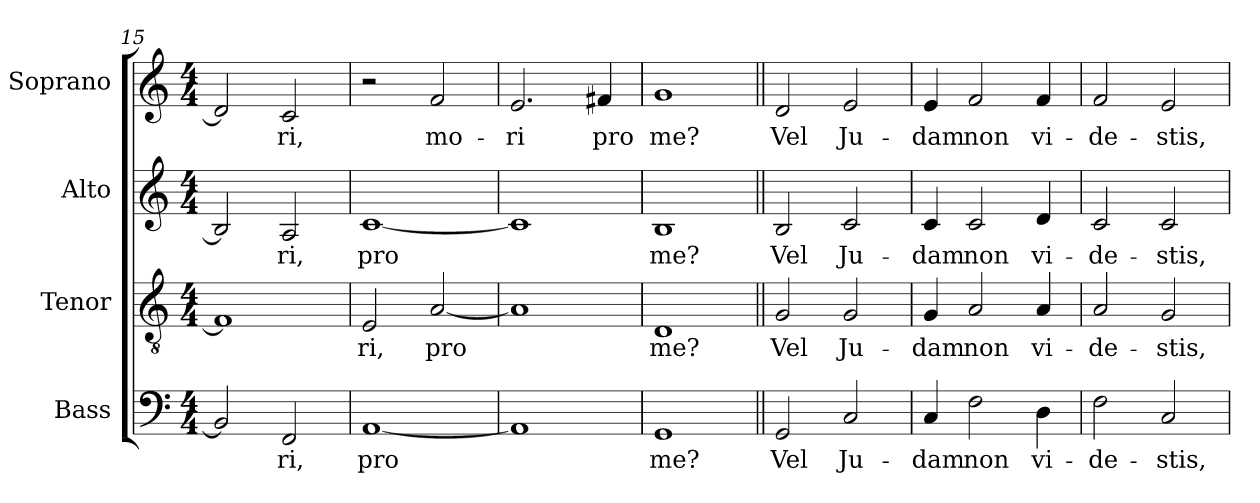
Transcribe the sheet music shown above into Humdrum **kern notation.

**kern	**text	**kern	**text	**kern	**text	**kern	**text
*part4	*part4	*part3	*part3	*part2	*part2	*part1	*part1
*staff4	*staff4	*staff3	*staff3	*staff2	*staff2	*staff1	*staff1
*I"Bass	*	*I"Tenor	*	*I"Alto	*	*I"Soprano	*
*I'B.	*	*I'T.	*	*I'A.	*	*I'S.	*
*clefF4	*	*clefGv2	*	*clefG2	*	*clefG2	*
*	*	*ITrd7c12	*	*	*	*	*
*k[]	*	*k[]	*	*k[]	*	*k[]	*
*C:	*	*C:	*	*C:	*	*C:	*
*M4/4	*	*M4/4	*	*M4/4	*	*M4/4	*
=15	=15	=15	=15	=15	=15	=15	=15
2BB-i/]	.	1FFi]	.	2B-i/]	.	2di/]	.
!	!LO:LY:b:color=#000000	!	!	!	!	!	!
!	!	!	!	!	!LO:LY:b:color=#000000	!	!
!	!	!	!	!	!	!	!LO:LY:b:color=#000000
2FFi/	-ri,	.	.	2Ai/	-ri,	2ci/	-ri,
=16	=16	=16	=16	=16	=16	=16	=16
!	!LO:LY:b:color=#000000	!	!	!	!	!	!
!	!	!	!LO:LY:b:color=#000000	!	!	!	!
!	!	!	!	!	!LO:LY:b:color=#000000	!	!
[1AAi	pro	2EEi/	-ri,	[1ci	pro	2r	.
!	!	!	!LO:LY:b:color=#000000	!	!	!	!
!	!	!	!	!	!	!	!LO:LY:b:color=#000000
.	.	[2AAi/	pro	.	.	2fi/	mo-
=17	=17	=17	=17	=17	=17	=17	=17
!	!	!	!	!	!	!	!LO:LY:b:color=#000000
1AAi]	.	1AAi]	.	1ci]	.	2.ei/	-ri
!	!	!	!	!	!	!	!LO:LY:b:color=#000000
.	.	.	.	.	.	4f#Xi/	pro
=18	=18	=18	=18	=18	=18	=18	=18
!	!LO:LY:b:color=#000000	!	!	!	!	!	!
!	!	!	!LO:LY:b:color=#000000	!	!	!	!
!	!	!	!	!	!LO:LY:b:color=#000000	!	!
!	!	!	!	!	!	!	!LO:LY:b:color=#000000
1GGi	me?	1DDi	me?	1Bi	me?	1gi	me?
!!LO:LB:g=z
=19||	=19||	=19||	=19||	=19||	=19||	=19||	=19||
!	!LO:LY:b:color=#000000	!	!	!	!	!	!
!	!	!	!LO:LY:b:color=#000000	!	!	!	!
!	!	!	!	!	!LO:LY:b:color=#000000	!	!
!	!	!	!	!	!	!	!LO:LY:b:color=#000000
2GGi/	Vel	2GGi/	Vel	2Bi/	Vel	2di/	Vel
!	!LO:LY:b:color=#000000	!	!	!	!	!	!
!	!	!	!LO:LY:b:color=#000000	!	!	!	!
!	!	!	!	!	!LO:LY:b:color=#000000	!	!
!	!	!	!	!	!	!	!LO:LY:b:color=#000000
2Ci/	Ju-	2GGi/	Ju-	2ci/	Ju-	2ei/	Ju-
=20	=20	=20	=20	=20	=20	=20	=20
!	!LO:LY:b:color=#000000	!	!	!	!	!	!
!	!	!	!LO:LY:b:color=#000000	!	!	!	!
!	!	!	!	!	!LO:LY:b:color=#000000	!	!
!	!	!	!	!	!	!	!LO:LY:b:color=#000000
4Ci/	-dam	4GGi/	-dam	4ci/	-dam	4ei/	-dam
!	!LO:LY:b:color=#000000	!	!	!	!	!	!
!	!	!	!LO:LY:b:color=#000000	!	!	!	!
!	!	!	!	!	!LO:LY:b:color=#000000	!	!
!	!	!	!	!	!	!	!LO:LY:b:color=#000000
2Fi\	non	2AAi/	non	2ci/	non	2fi/	non
!	!LO:LY:b:color=#000000	!	!	!	!	!	!
!	!	!	!LO:LY:b:color=#000000	!	!	!	!
!	!	!	!	!	!LO:LY:b:color=#000000	!	!
!	!	!	!	!	!	!	!LO:LY:b:color=#000000
4Di\	vi-	4AAi/	vi-	4di/	vi-	4fi/	vi-
=21	=21	=21	=21	=21	=21	=21	=21
!	!LO:LY:b:color=#000000	!	!	!	!	!	!
!	!	!	!LO:LY:b:color=#000000	!	!	!	!
!	!	!	!	!	!LO:LY:b:color=#000000	!	!
!	!	!	!	!	!	!	!LO:LY:b:color=#000000
2Fi\	-de-	2AAi/	-de-	2ci/	-de-	2fi/	-de-
!	!LO:LY:b:color=#000000	!	!	!	!	!	!
!	!	!	!LO:LY:b:color=#000000	!	!	!	!
!	!	!	!	!	!LO:LY:b:color=#000000	!	!
!	!	!	!	!	!	!	!LO:LY:b:color=#000000
2Ci/	-stis,	2GGi/	-stis,	2ci/	-stis,	2ei/	-stis,
=	=	=	=	=	=	=	=
*-	*-	*-	*-	*-	*-	*-	*-
